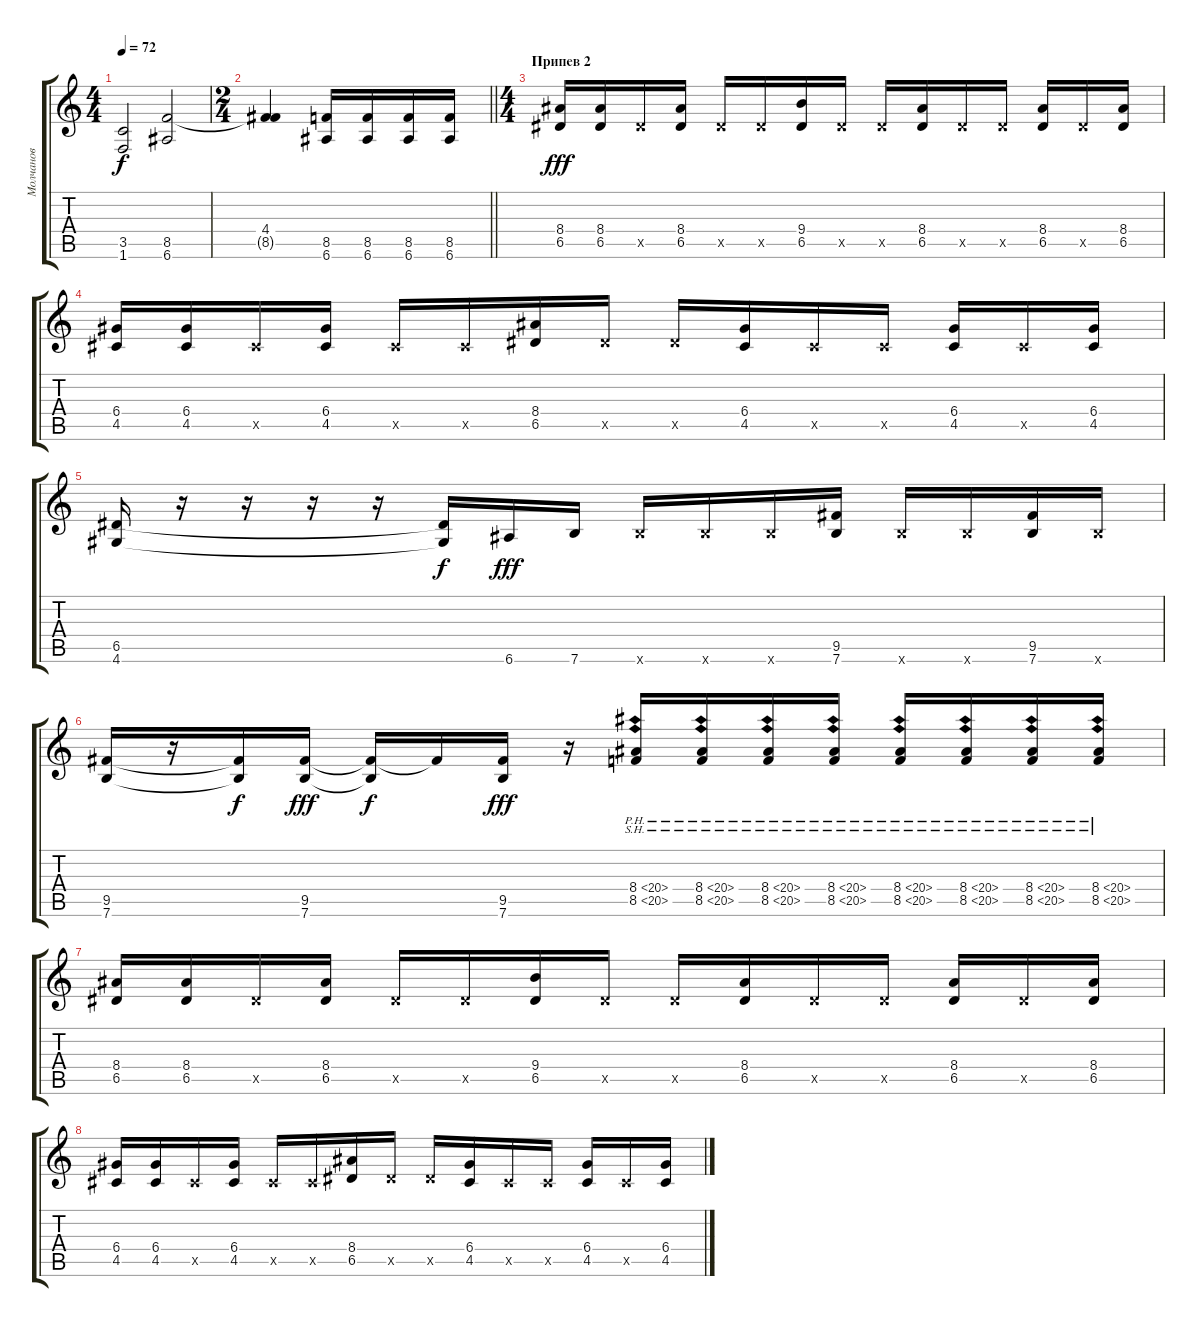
\track ("Молчанов" "Молчанов") {instrument distortionguitar}
\staff {score tabs}
\tuning (E4 B3 G3 D3 A2 E2) {hide}
\ts (4 4)
\tempo 72
\clef g2
\ks c
(3.5{t} 1.6{t}).2{dy f} (8.5 6.6).2 |
\ts (2 4)
\barLineRight lightlight
(4.4{t} 8.5{t}).4 (8.5 6.6).16 (8.5 6.6).16 (8.5 6.6).16 (8.5 6.6).16 |
\ts (4 4)
\section ("" "Припев 2")
(8.4 6.5).16{dy fff} (8.4 6.5).16 6.5{x}.16 (8.4 6.5).16 6.5{x}.16 6.5{x}.16 (9.4 6.5).16 6.5{x}.16 6.5{x}.16 (8.4 6.5).16 6.5{x}.16 6.5{x}.16 (8.4 6.5).16 6.5{x}.16 (8.4 6.5).16 |
(6.4 4.5).16 (6.4 4.5).16 4.5{x}.16 (6.4 4.5).16 4.5{x}.16 4.5{x}.16 (8.4 6.5).16 6.5{x}.16 6.5{x}.16 (6.4 4.5).16 4.5{x}.16 4.5{x}.16 (6.4 4.5).16 4.5{x}.16 (6.4 4.5).16 |
(6.5 4.6).16 r.16 r.16 r.16 r.16 (6.5{t} 4.6{t}).16{dy f} 6.6.16{dy fff} 7.6.16 7.6{x}.16 7.6{x}.16 7.6{x}.16 (9.5 7.6).16 7.6{x}.16 7.6{x}.16 (9.5 7.6).16 7.6{x}.16 |
(9.5 7.6).16 r.16 (9.5{t} 7.6{t}).16{dy f} (9.5 7.6).16{dy fff} (9.5{t} 7.6{t}).16{dy f} 9.5{t}.16 (9.5 7.6).16{dy fff} r.16 (8.4{ph 12} 8.5{sh 12}).16 (8.4{ph 12} 8.5{sh 12}).16 (8.4{ph 12} 8.5{sh 12}).16 (8.4{ph 12} 8.5{sh 12}).16 (8.4{ph 12} 8.5{sh 12}).16 (8.4{ph 12} 8.5{sh 12}).16 (8.4{ph 12} 8.5{sh 12}).16 (8.4{ph 12} 8.5{sh 12}).16 |
(8.4 6.5).16 (8.4 6.5).16 6.5{x}.16 (8.4 6.5).16 6.5{x}.16 6.5{x}.16 (9.4 6.5).16 6.5{x}.16 6.5{x}.16 (8.4 6.5).16 6.5{x}.16 6.5{x}.16 (8.4 6.5).16 6.5{x}.16 (8.4 6.5).16 |
(6.4 4.5).16 (6.4 4.5).16 4.5{x}.16 (6.4 4.5).16 4.5{x}.16 4.5{x}.16 (8.4 6.5).16 6.5{x}.16 6.5{x}.16 (6.4 4.5).16 4.5{x}.16 4.5{x}.16 (6.4 4.5).16 4.5{x}.16 (6.4 4.5).16
